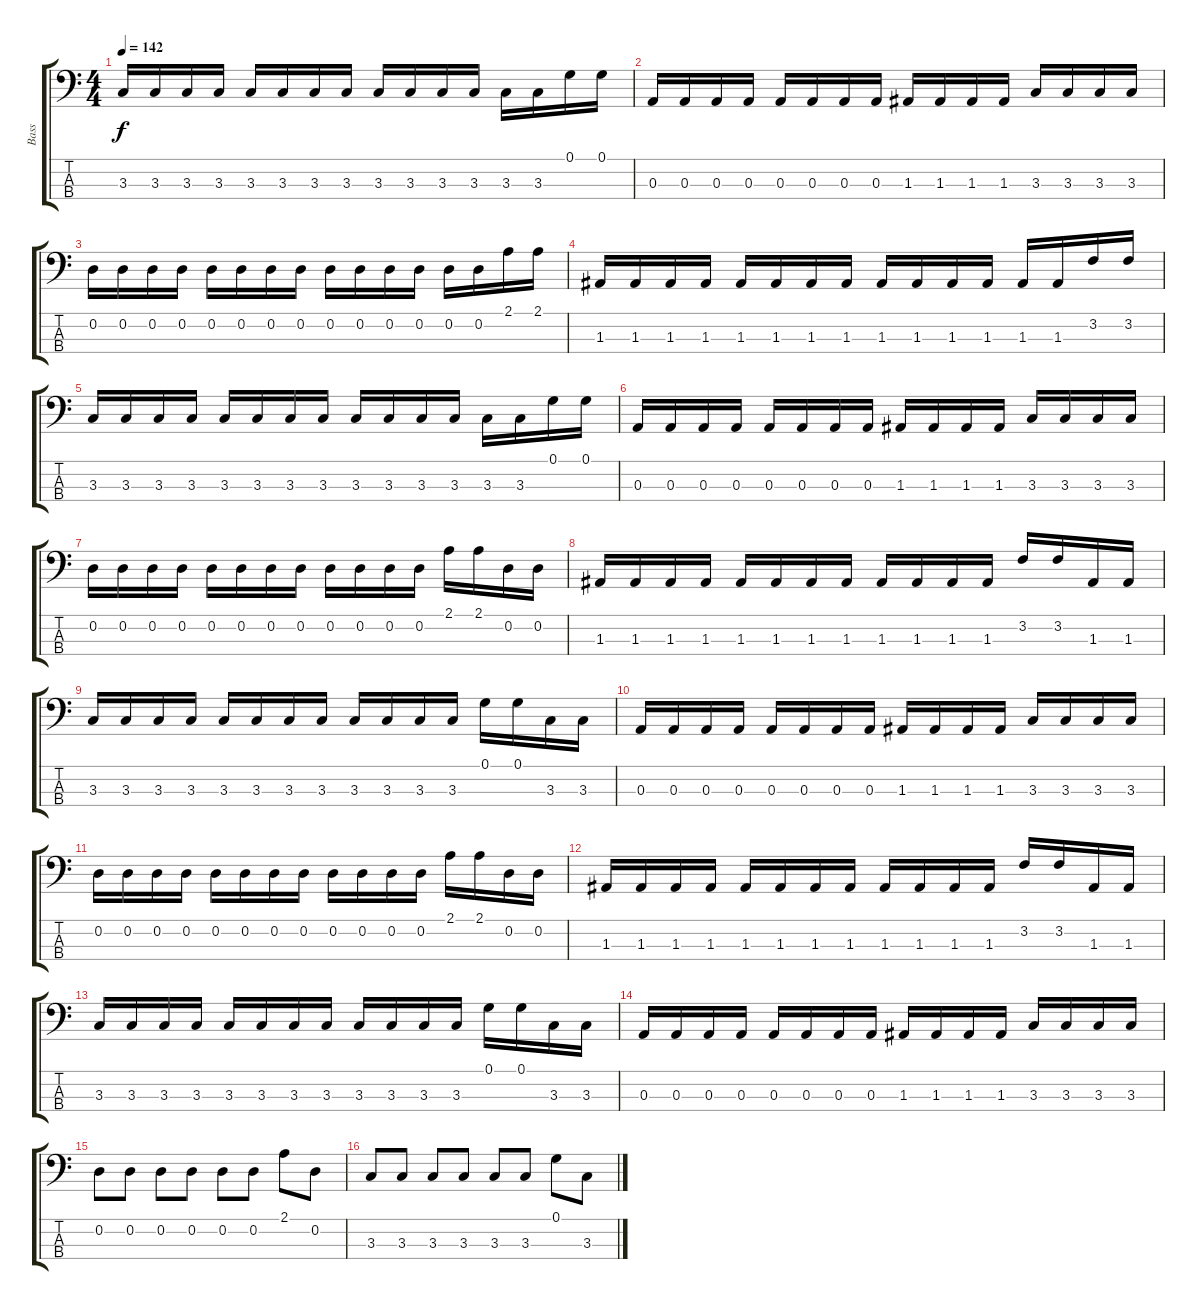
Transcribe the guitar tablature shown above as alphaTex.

\track ("Bass" "Bass") {instrument electricbassfinger}
\staff {score tabs}
\tuning (G2 D2 A1 E1) {hide}
\ts (4 4)
\tempo 142
\clef f4
\ks c
3.3.16{dy f} 3.3.16 3.3.16 3.3.16 3.3.16 3.3.16 3.3.16 3.3.16 3.3.16 3.3.16 3.3.16 3.3.16 3.3.16 3.3.16 0.1.16 0.1.16 |
0.3.16 0.3.16 0.3.16 0.3.16 0.3.16 0.3.16 0.3.16 0.3.16 1.3.16 1.3.16 1.3.16 1.3.16 3.3.16 3.3.16 3.3.16 3.3.16 |
0.2.16 0.2.16 0.2.16 0.2.16 0.2.16 0.2.16 0.2.16 0.2.16 0.2.16 0.2.16 0.2.16 0.2.16 0.2.16 0.2.16 2.1.16 2.1.16 |
1.3.16 1.3.16 1.3.16 1.3.16 1.3.16 1.3.16 1.3.16 1.3.16 1.3.16 1.3.16 1.3.16 1.3.16 1.3.16 1.3.16 3.2.16 3.2.16 |
3.3.16 3.3.16 3.3.16 3.3.16 3.3.16 3.3.16 3.3.16 3.3.16 3.3.16 3.3.16 3.3.16 3.3.16 3.3.16 3.3.16 0.1.16 0.1.16 |
0.3.16 0.3.16 0.3.16 0.3.16 0.3.16 0.3.16 0.3.16 0.3.16 1.3.16 1.3.16 1.3.16 1.3.16 3.3.16 3.3.16 3.3.16 3.3.16 |
0.2.16 0.2.16 0.2.16 0.2.16 0.2.16 0.2.16 0.2.16 0.2.16 0.2.16 0.2.16 0.2.16 0.2.16 2.1.16 2.1.16 0.2.16 0.2.16 |
1.3.16 1.3.16 1.3.16 1.3.16 1.3.16 1.3.16 1.3.16 1.3.16 1.3.16 1.3.16 1.3.16 1.3.16 3.2.16 3.2.16 1.3.16 1.3.16 |
3.3.16 3.3.16 3.3.16 3.3.16 3.3.16 3.3.16 3.3.16 3.3.16 3.3.16 3.3.16 3.3.16 3.3.16 0.1.16 0.1.16 3.3.16 3.3.16 |
0.3.16 0.3.16 0.3.16 0.3.16 0.3.16 0.3.16 0.3.16 0.3.16 1.3.16 1.3.16 1.3.16 1.3.16 3.3.16 3.3.16 3.3.16 3.3.16 |
0.2.16 0.2.16 0.2.16 0.2.16 0.2.16 0.2.16 0.2.16 0.2.16 0.2.16 0.2.16 0.2.16 0.2.16 2.1.16 2.1.16 0.2.16 0.2.16 |
1.3.16 1.3.16 1.3.16 1.3.16 1.3.16 1.3.16 1.3.16 1.3.16 1.3.16 1.3.16 1.3.16 1.3.16 3.2.16 3.2.16 1.3.16 1.3.16 |
3.3.16 3.3.16 3.3.16 3.3.16 3.3.16 3.3.16 3.3.16 3.3.16 3.3.16 3.3.16 3.3.16 3.3.16 0.1.16 0.1.16 3.3.16 3.3.16 |
0.3.16 0.3.16 0.3.16 0.3.16 0.3.16 0.3.16 0.3.16 0.3.16 1.3.16 1.3.16 1.3.16 1.3.16 3.3.16 3.3.16 3.3.16 3.3.16 |
0.2.8 0.2.8 0.2.8 0.2.8 0.2.8 0.2.8 2.1.8 0.2.8 |
3.3.8 3.3.8 3.3.8 3.3.8 3.3.8 3.3.8 0.1.8 3.3.8
